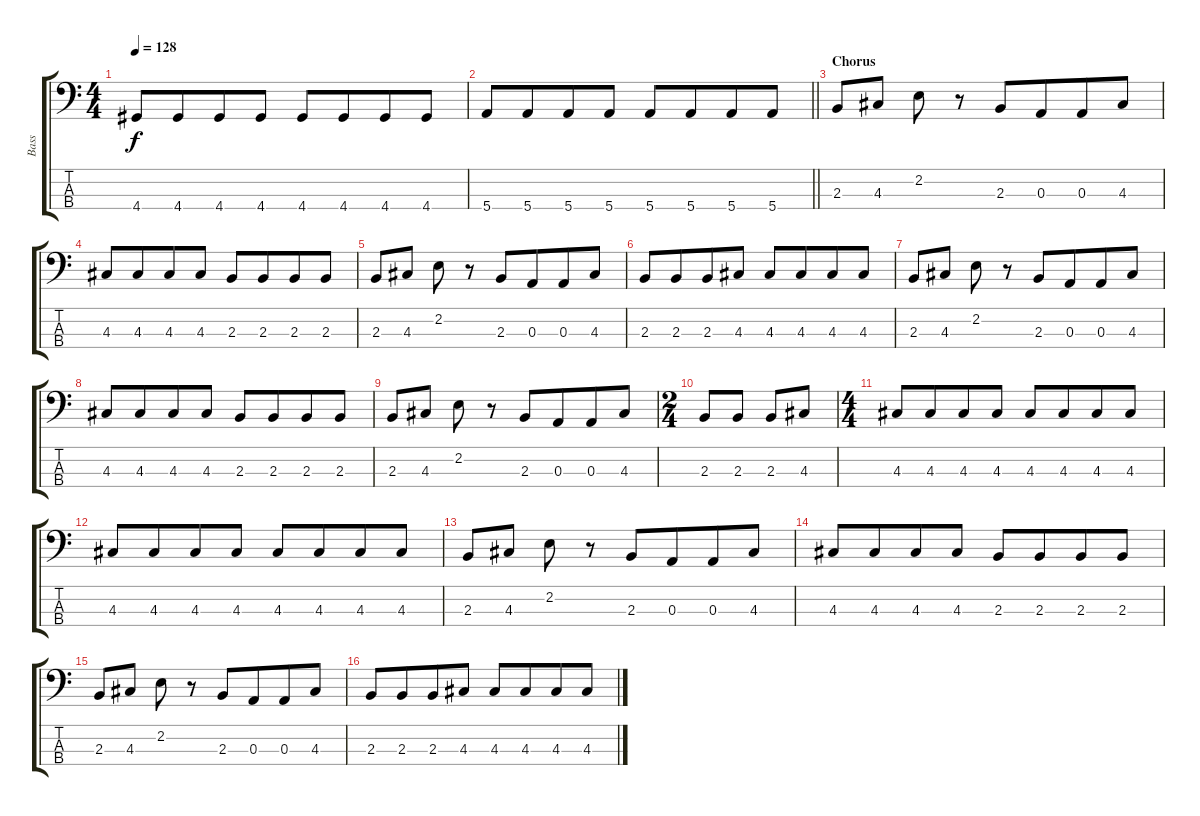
\track ("Bass" "Bass") {instrument electricbassfinger}
\staff {score tabs}
\tuning (G2 D2 A1 E1) {hide}
\ts (4 4)
\tempo 128
\clef f4
\ks c
4.4.8{dy f} 4.4.8{beam merge} 4.4.8 4.4.8 4.4.8 4.4.8{beam merge} 4.4.8 4.4.8 |
\barLineRight lightlight
5.4.8 5.4.8{beam merge} 5.4.8 5.4.8 5.4.8 5.4.8{beam merge} 5.4.8 5.4.8 |
\section ("" "Chorus")
2.3.8 4.3.8 2.2.8 r.8 2.3.8 0.3.8{beam merge} 0.3.8 4.3.8 |
4.3.8 4.3.8{beam merge} 4.3.8 4.3.8 2.3.8 2.3.8{beam merge} 2.3.8 2.3.8 |
2.3.8 4.3.8 2.2.8 r.8 2.3.8 0.3.8{beam merge} 0.3.8 4.3.8 |
2.3.8 2.3.8{beam merge} 2.3.8 4.3.8 4.3.8 4.3.8{beam merge} 4.3.8 4.3.8 |
2.3.8 4.3.8 2.2.8 r.8 2.3.8 0.3.8{beam merge} 0.3.8 4.3.8 |
4.3.8 4.3.8{beam merge} 4.3.8 4.3.8 2.3.8 2.3.8{beam merge} 2.3.8 2.3.8 |
2.3.8 4.3.8 2.2.8 r.8 2.3.8 0.3.8{beam merge} 0.3.8 4.3.8 |
\ts (2 4)
2.3.8 2.3.8 2.3.8 4.3.8 |
\ts (4 4)
4.3.8 4.3.8{beam merge} 4.3.8 4.3.8 4.3.8 4.3.8{beam merge} 4.3.8 4.3.8 |
4.3.8 4.3.8{beam merge} 4.3.8 4.3.8 4.3.8 4.3.8{beam merge} 4.3.8 4.3.8 |
2.3.8 4.3.8 2.2.8 r.8 2.3.8 0.3.8{beam merge} 0.3.8 4.3.8 |
4.3.8 4.3.8{beam merge} 4.3.8 4.3.8 2.3.8 2.3.8{beam merge} 2.3.8 2.3.8 |
2.3.8 4.3.8 2.2.8 r.8 2.3.8 0.3.8{beam merge} 0.3.8 4.3.8 |
2.3.8 2.3.8{beam merge} 2.3.8 4.3.8 4.3.8 4.3.8{beam merge} 4.3.8 4.3.8
